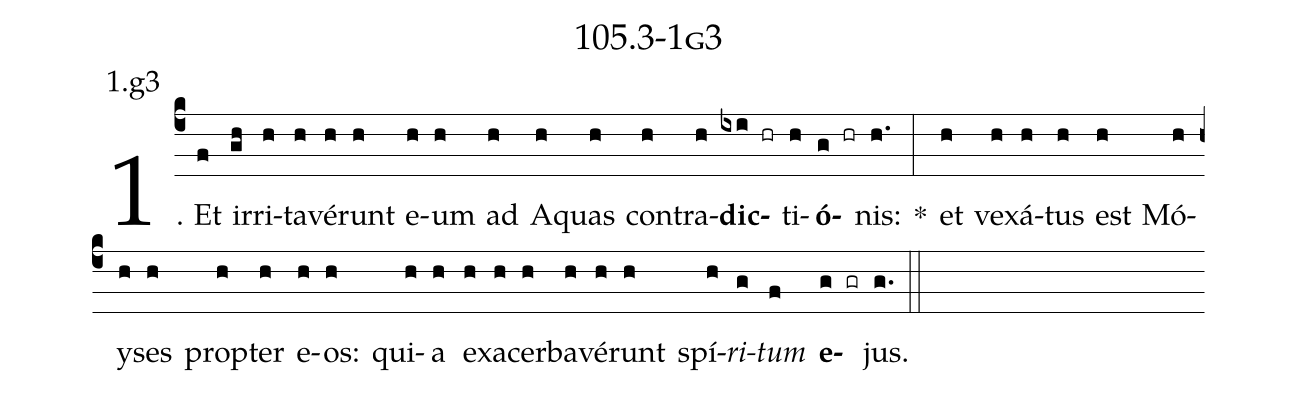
name: 105.3-1g3;
annotation: 1.g3;
%%
(c4)1. Et(f) ir(gh)ri(h)ta(h)vé(h)runt(h) e(h)um(h) ad(h) A(h)quas(h) con(h)tra(h)<b>dic</b>(ixi hr)ti(h)<b>ó</b>(g hr)nis:(h.) *(:) et(h) ve(h)xá(h)tus(h) est(h) Mó(h)y(h)ses(h) prop(h)ter(h) e(h)os:(h) qui(h)a(h) ex(h)a(h)cer(h)ba(h)vé(h)runt(h) spí(h)<i>ri</i>(g)<i>tum</i>(f) <b>e</b>(g gr)jus.(g.) (::)


%E(h) u(h) o(g) u(f) a(g) e.(g.) (::)
